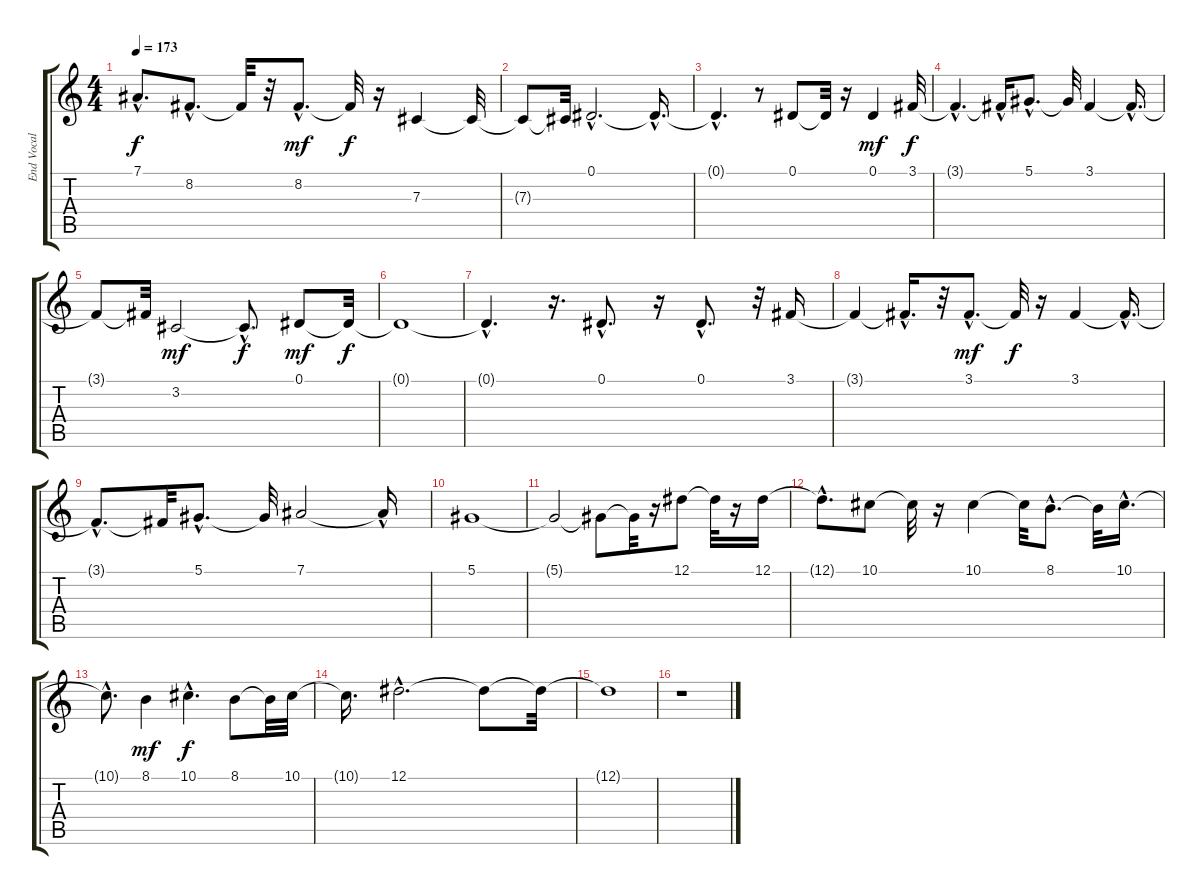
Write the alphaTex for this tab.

\track ("End Vocal" "End Vocal") {instrument choiraahs}
\staff {score tabs}
\tuning (Eb4 Bb3 Gb3 Db3 Ab2 Eb2) {hide}
\ts (4 4)
\tempo 173
\clef g2
\ks c
7.1{hac t}.8{d dy f} 8.2{hac}.8{d} 8.2{t}.32 r.32 8.2{hac}.8{d dy mf} 8.2{t}.32{dy f} r.16 7.3.4 7.3{t}.32 |
7.3{t}.8 7.3{t}.32 0.1{hac}.2{d} 0.1{hac t}.16{d} |
0.1{hac t}.4{d} r.8 0.1.8 0.1{t}.32 r.16 0.1.4{dy mf} 3.1.32{dy f} |
3.1{hac t}.4{d} 3.1{hac t}.16 5.1{hac}.8{d} 5.1{t}.32 3.1.4 3.1{hac t}.16{d} |
3.1{t}.8 3.1{t}.32 3.2.2{dy mf} 3.2{hac t}.8{d dy f} 0.1.8{dy mf} 0.1{t}.32{dy f} |
0.1{t}.1 |
0.1{hac t}.4{d} r.16{d} 0.1{hac}.8{d} r.16 0.1{hac}.8{d} r.32 3.1.16 |
3.1{t}.4 3.1{hac t}.16{d} r.32 3.1{hac}.8{d dy mf} 3.1{t}.32{dy f} r.16 3.1.4 3.1{hac t}.16{d} |
3.1{hac t}.8{d} 3.1{t}.32 5.1{hac}.8{d} 5.1{t}.32 7.1.2 7.1{hac t}.16 |
5.1.1 |
5.1{t}.2 5.1{t}.8 5.1{t}.32 r.16 12.1.8 12.1{t}.32 r.16 12.1.16 |
12.1{hac t}.8{d} 10.1.8 10.1{t}.32 r.16 10.1.4 10.1{t}.32 8.1{hac}.8{d} 8.1{t}.32 10.1{hac}.16{d} |
10.1{hac t}.8{d} 8.1.4{dy mf} 10.1{hac}.4{d dy f} 8.1.8 8.1{t}.32 10.1.32 |
10.1{t}.16{d} 12.1{hac}.2{d} 12.1{t}.8 12.1{t}.32 |
12.1{t}.1 |
r.1
